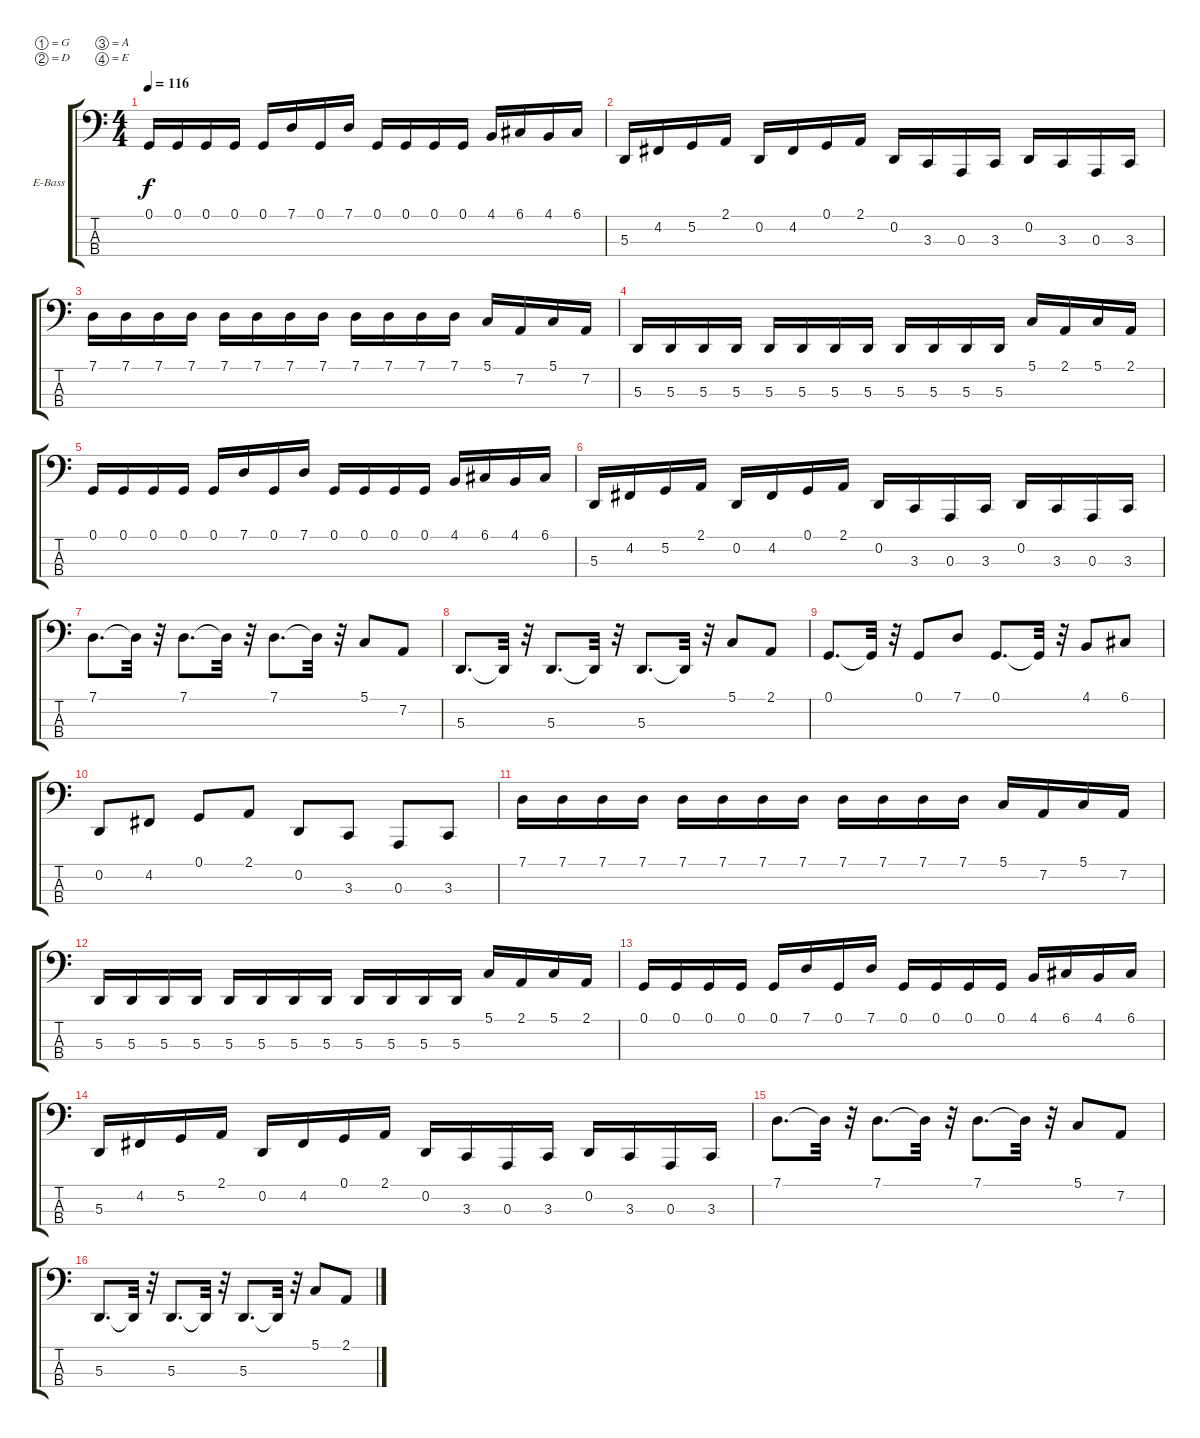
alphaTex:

\bracketExtendMode groupsimilarinstruments
\firstSystemTrackNameOrientation horizontal
\otherSystemsTrackNameOrientation horizontal
\track ("Basse" "E-Bass") {instrument electricbassfinger}
\staff {score tabs}
\tuning (G1 D1 A0 E0)
\ts (4 4)
\tempo 116
\clef f4
\ks c
0.1.16{dy f} 0.1.16 0.1.16 0.1.16 0.1.16 7.1.16 0.1.16 7.1.16 0.1.16 0.1.16 0.1.16 0.1.16 4.1.16 6.1.16 4.1.16 6.1.16 |
5.3.16 4.2.16 5.2.16 2.1.16 0.2.16 4.2.16 0.1.16 2.1.16 0.2.16 3.3.16 0.3.16 3.3.16 0.2.16 3.3.16 0.3.16 3.3.16 |
7.1.16 7.1.16 7.1.16 7.1.16 7.1.16 7.1.16 7.1.16 7.1.16 7.1.16 7.1.16 7.1.16 7.1.16 5.1.16 7.2.16 5.1.16 7.2.16 |
5.3.16 5.3.16 5.3.16 5.3.16 5.3.16 5.3.16 5.3.16 5.3.16 5.3.16 5.3.16 5.3.16 5.3.16 5.1.16 2.1.16 5.1.16 2.1.16 |
0.1.16 0.1.16 0.1.16 0.1.16 0.1.16 7.1.16 0.1.16 7.1.16 0.1.16 0.1.16 0.1.16 0.1.16 4.1.16 6.1.16 4.1.16 6.1.16 |
5.3.16 4.2.16 5.2.16 2.1.16 0.2.16 4.2.16 0.1.16 2.1.16 0.2.16 3.3.16 0.3.16 3.3.16 0.2.16 3.3.16 0.3.16 3.3.16 |
7.1.8{d} 7.1{t}.32 r.32 7.1.8{d} 7.1{t}.32 r.32 7.1.8{d} 7.1{t}.32 r.32 5.1.8 7.2.8 |
5.3.8{d} 5.3{t}.32 r.32 5.3.8{d} 5.3{t}.32 r.32 5.3.8{d} 5.3{t}.32 r.32 5.1.8 2.1.8 |
0.1.8{d} 0.1{t}.32 r.32 0.1.8 7.1.8 0.1.8{d} 0.1{t}.32 r.32 4.1.8 6.1.8 |
0.2.8 4.2.8 0.1.8 2.1.8 0.2.8 3.3.8 0.3.8 3.3.8 |
7.1.16 7.1.16 7.1.16 7.1.16 7.1.16 7.1.16 7.1.16 7.1.16 7.1.16 7.1.16 7.1.16 7.1.16 5.1.16 7.2.16 5.1.16 7.2.16 |
5.3.16 5.3.16 5.3.16 5.3.16 5.3.16 5.3.16 5.3.16 5.3.16 5.3.16 5.3.16 5.3.16 5.3.16 5.1.16 2.1.16 5.1.16 2.1.16 |
0.1.16 0.1.16 0.1.16 0.1.16 0.1.16 7.1.16 0.1.16 7.1.16 0.1.16 0.1.16 0.1.16 0.1.16 4.1.16 6.1.16 4.1.16 6.1.16 |
5.3.16 4.2.16 5.2.16 2.1.16 0.2.16 4.2.16 0.1.16 2.1.16 0.2.16 3.3.16 0.3.16 3.3.16 0.2.16 3.3.16 0.3.16 3.3.16 |
7.1.8{d} 7.1{t}.32 r.32 7.1.8{d} 7.1{t}.32 r.32 7.1.8{d} 7.1{t}.32 r.32 5.1.8 7.2.8 |
5.3.8{d} 5.3{t}.32 r.32 5.3.8{d} 5.3{t}.32 r.32 5.3.8{d} 5.3{t}.32 r.32 5.1.8 2.1.8
